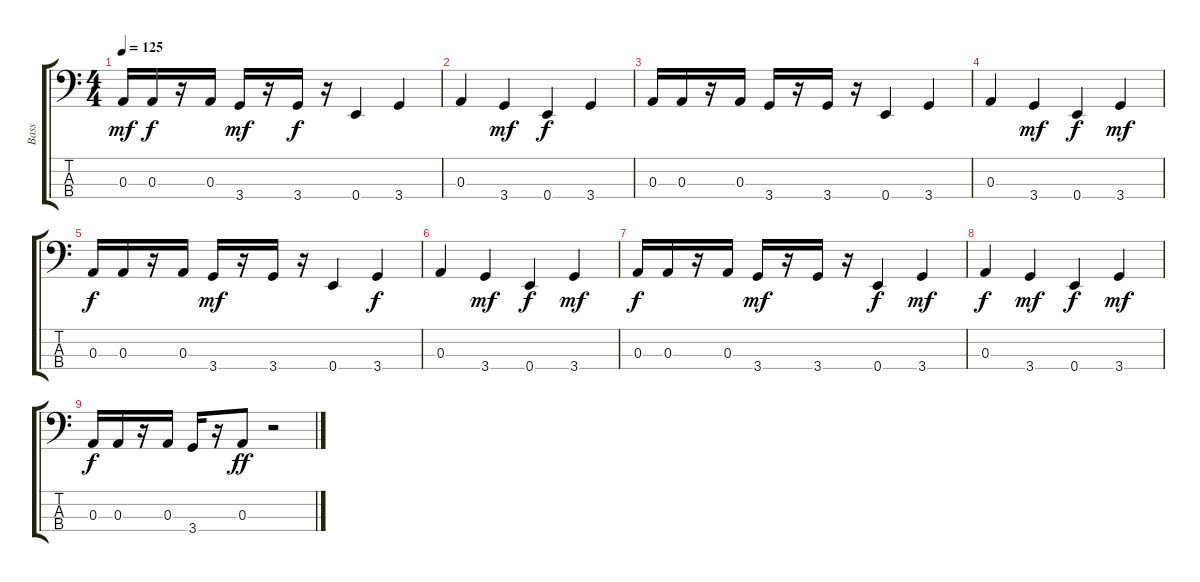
\track ("Bass" "Bass") {instrument electricbassfinger}
\staff {score tabs}
\tuning (G2 D2 A1 E1) {hide}
\ts (4 4)
\tempo 125
\clef f4
\ks c
0.3.16{dy mf} 0.3.16{dy f} r.16 0.3.16 3.4.16{dy mf} r.16 3.4.16{dy f} r.16 0.4.4 3.4.4 |
0.3.4 3.4.4{dy mf} 0.4.4{dy f} 3.4.4 |
0.3.16 0.3.16 r.16 0.3.16 3.4.16 r.16 3.4.16 r.16 0.4.4 3.4.4 |
0.3.4 3.4.4{dy mf} 0.4.4{dy f} 3.4.4{dy mf} |
0.3.16{dy f} 0.3.16 r.16 0.3.16 3.4.16{dy mf} r.16 3.4.16 r.16 0.4.4 3.4.4{dy f} |
0.3.4 3.4.4{dy mf} 0.4.4{dy f} 3.4.4{dy mf} |
0.3.16{dy f} 0.3.16 r.16 0.3.16 3.4.16{dy mf} r.16 3.4.16 r.16 0.4.4{dy f} 3.4.4{dy mf} |
0.3.4{dy f} 3.4.4{dy mf} 0.4.4{dy f} 3.4.4{dy mf} |
0.3.16{dy f} 0.3.16 r.16 0.3.16 3.4.16 r.16 0.3.8{dy ff} r.2
